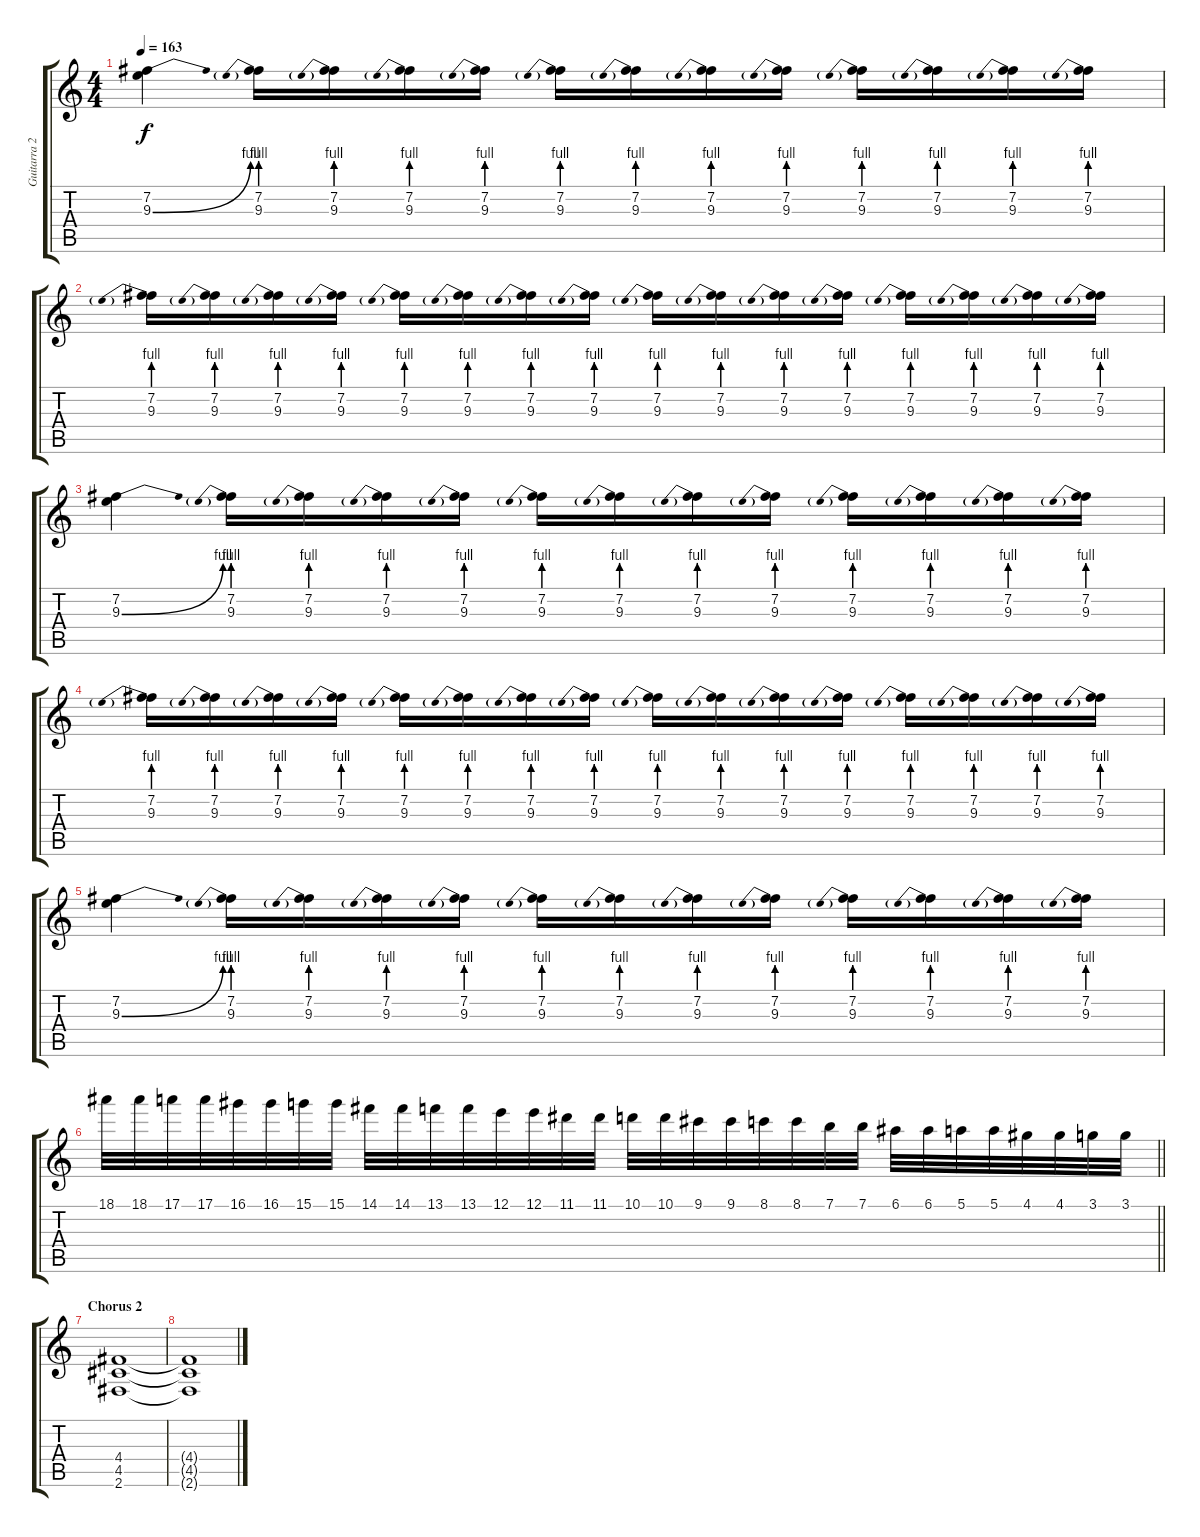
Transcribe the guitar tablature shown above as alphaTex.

\track ("Guitarra 2 - Erik " "Guitarra 2") {instrument distortionguitar}
\staff {score tabs}
\tuning (E4 B3 G3 D3 A2 E2) {hide}
\ts (4 4)
\tempo 163
\clef g2
\ks c
(7.2 9.3{be (bend 0 0 60 4)}).4{dy f balance 8} (7.2 9.3{be (prebend 0 4 60 4)}).16 (7.2 9.3{be (prebend 0 4 60 4)}).16 (7.2 9.3{be (prebend 0 4 60 4)}).16 (7.2 9.3{be (prebend 0 4 60 4)}).16 (7.2 9.3{be (prebend 0 4 60 4)}).16 (7.2 9.3{be (prebend 0 4 60 4)}).16 (7.2 9.3{be (prebend 0 4 60 4)}).16 (7.2 9.3{be (prebend 0 4 60 4)}).16 (7.2 9.3{be (prebend 0 4 60 4)}).16 (7.2 9.3{be (prebend 0 4 60 4)}).16 (7.2 9.3{be (prebend 0 4 60 4)}).16 (7.2 9.3{be (prebend 0 4 60 4)}).16 |
(7.2 9.3{be (prebend 0 4 60 4)}).16 (7.2 9.3{be (prebend 0 4 60 4)}).16 (7.2 9.3{be (prebend 0 4 60 4)}).16 (7.2 9.3{be (prebend 0 4 60 4)}).16 (7.2 9.3{be (prebend 0 4 60 4)}).16 (7.2 9.3{be (prebend 0 4 60 4)}).16 (7.2 9.3{be (prebend 0 4 60 4)}).16 (7.2 9.3{be (prebend 0 4 60 4)}).16 (7.2 9.3{be (prebend 0 4 60 4)}).16 (7.2 9.3{be (prebend 0 4 60 4)}).16 (7.2 9.3{be (prebend 0 4 60 4)}).16 (7.2 9.3{be (prebend 0 4 60 4)}).16 (7.2 9.3{be (prebend 0 4 60 4)}).16 (7.2 9.3{be (prebend 0 4 60 4)}).16 (7.2 9.3{be (prebend 0 4 60 4)}).16 (7.2 9.3{be (prebend 0 4 60 4)}).16 |
(7.2 9.3{be (bend 0 0 60 4)}).4{balance 8} (7.2 9.3{be (prebend 0 4 60 4)}).16 (7.2 9.3{be (prebend 0 4 60 4)}).16 (7.2 9.3{be (prebend 0 4 60 4)}).16 (7.2 9.3{be (prebend 0 4 60 4)}).16 (7.2 9.3{be (prebend 0 4 60 4)}).16 (7.2 9.3{be (prebend 0 4 60 4)}).16 (7.2 9.3{be (prebend 0 4 60 4)}).16 (7.2 9.3{be (prebend 0 4 60 4)}).16 (7.2 9.3{be (prebend 0 4 60 4)}).16 (7.2 9.3{be (prebend 0 4 60 4)}).16 (7.2 9.3{be (prebend 0 4 60 4)}).16 (7.2 9.3{be (prebend 0 4 60 4)}).16 |
(7.2 9.3{be (prebend 0 4 60 4)}).16 (7.2 9.3{be (prebend 0 4 60 4)}).16 (7.2 9.3{be (prebend 0 4 60 4)}).16 (7.2 9.3{be (prebend 0 4 60 4)}).16 (7.2 9.3{be (prebend 0 4 60 4)}).16 (7.2 9.3{be (prebend 0 4 60 4)}).16 (7.2 9.3{be (prebend 0 4 60 4)}).16 (7.2 9.3{be (prebend 0 4 60 4)}).16 (7.2 9.3{be (prebend 0 4 60 4)}).16 (7.2 9.3{be (prebend 0 4 60 4)}).16 (7.2 9.3{be (prebend 0 4 60 4)}).16 (7.2 9.3{be (prebend 0 4 60 4)}).16 (7.2 9.3{be (prebend 0 4 60 4)}).16 (7.2 9.3{be (prebend 0 4 60 4)}).16 (7.2 9.3{be (prebend 0 4 60 4)}).16 (7.2 9.3{be (prebend 0 4 60 4)}).16 |
(7.2 9.3{be (bend 0 0 60 4)}).4{balance 8} (7.2 9.3{be (prebend 0 4 60 4)}).16 (7.2 9.3{be (prebend 0 4 60 4)}).16 (7.2 9.3{be (prebend 0 4 60 4)}).16 (7.2 9.3{be (prebend 0 4 60 4)}).16 (7.2 9.3{be (prebend 0 4 60 4)}).16 (7.2 9.3{be (prebend 0 4 60 4)}).16 (7.2 9.3{be (prebend 0 4 60 4)}).16 (7.2 9.3{be (prebend 0 4 60 4)}).16 (7.2 9.3{be (prebend 0 4 60 4)}).16 (7.2 9.3{be (prebend 0 4 60 4)}).16 (7.2 9.3{be (prebend 0 4 60 4)}).16 (7.2 9.3{be (prebend 0 4 60 4)}).16 |
\barLineRight lightlight
18.1.32{volume 16 instrument guitarfretnoise} 18.1.32 17.1.32 17.1.32 16.1.32 16.1.32 15.1.32 15.1.32 14.1.32 14.1.32 13.1.32 13.1.32 12.1.32 12.1.32 11.1.32 11.1.32 10.1.32 10.1.32 9.1.32 9.1.32 8.1.32 8.1.32 7.1.32 7.1.32 6.1.32 6.1.32 5.1.32 5.1.32 4.1.32 4.1.32 3.1.32 3.1.32 |
\section ("" "Chorus 2")
(4.4 4.5 2.6).1{volume 16 balance 13 instrument distortionguitar} |
(4.4{t} 4.5{t} 2.6{t}).1
